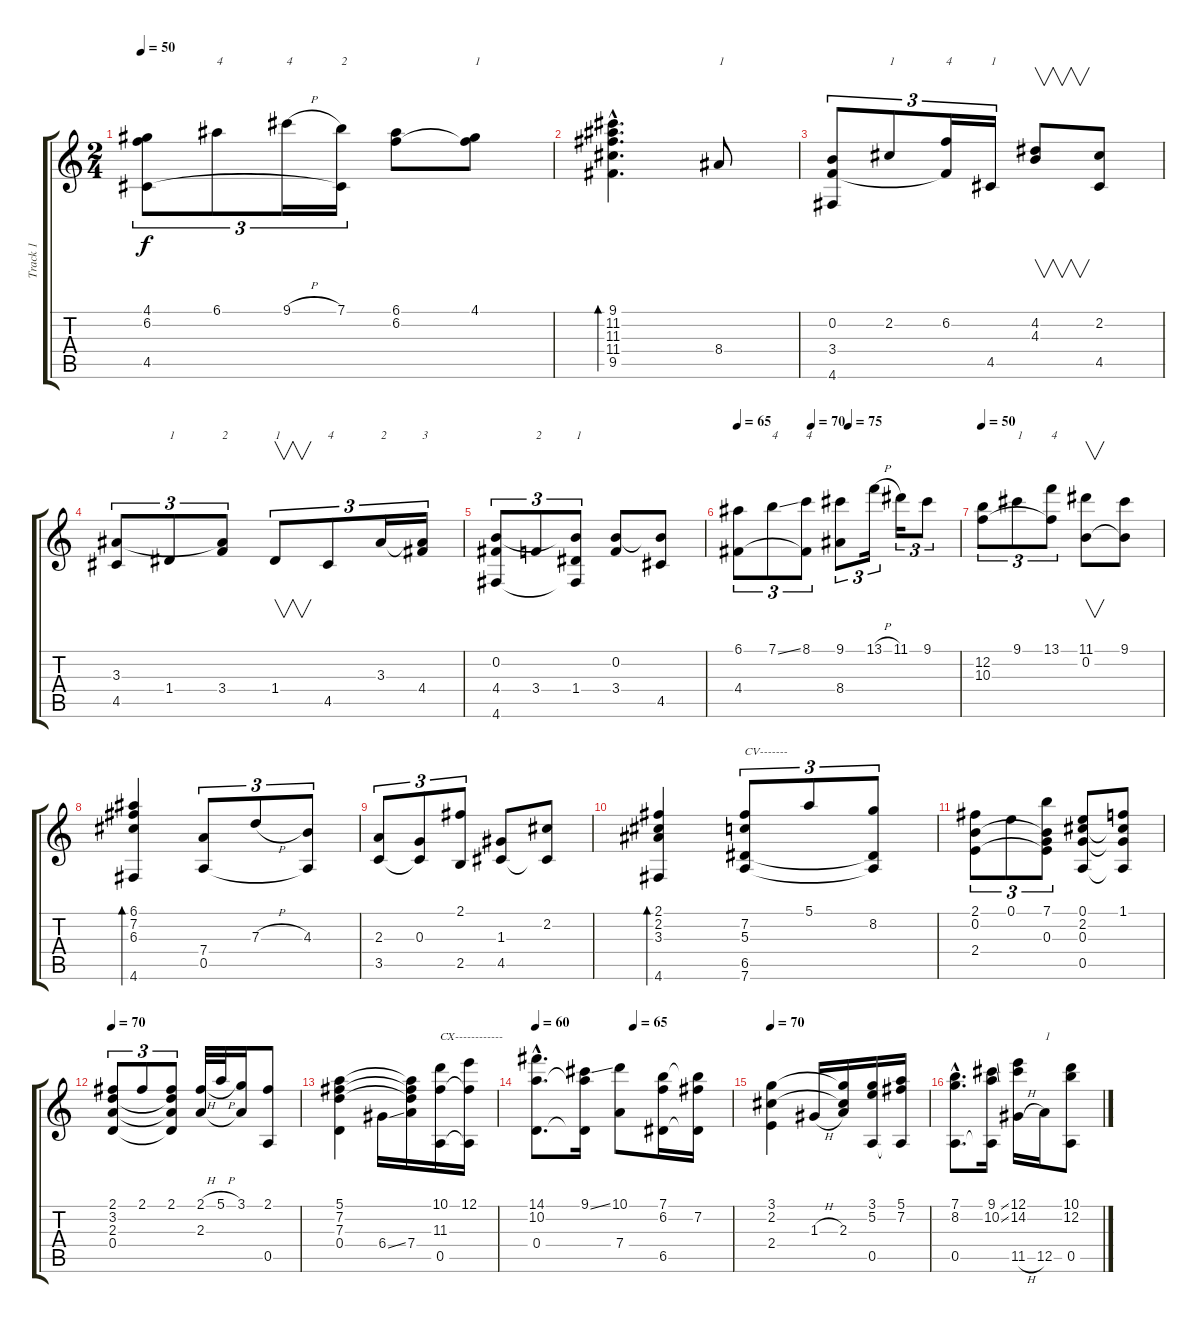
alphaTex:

\track ("Track 1" "Track 1") {instrument acousticguitarnylon}
\staff {score tabs}
\tuning (E4 B3 G3 D3 A2 D2) {hide}
\ts (2 4)
\tempo 50
\clef g2
\ks c
(4.1 6.2 4.5).8{tu (3 2) dy f} 6.1.8{tu (3 2) txt "4"} 9.1{h}.16{tu (3 2) txt "4"} (7.1 4.5{t}).16{tu (3 2) txt "2"} (6.1 6.2).8 (4.1 6.2{t}).8{txt "1"} |
(9.1{hac} 11.2{hac} 11.3{hac} 11.4{hac} 9.5{hac}).4{d bd 240} 8.4.8{txt "1"} |
(0.2 3.4 4.6).8{tu (3 2)} 2.2.8{tu (3 2) txt "1"} (6.2 3.4{t}).16{tu (3 2) txt "4"} 4.5.16{tu (3 2) txt "1"} (4.2 4.3).8{v} (2.2 4.5).8 |
(3.3 4.5).8{tu (3 2)} 1.4.8{tu (3 2) txt "1"} (3.3{t} 3.4).8{tu (3 2) txt "2"} 1.4.8{v tu (3 2) txt "1"} 4.5.8{tu (3 2) txt "4"} 3.3.16{tu (3 2) txt "2"} (3.3{t} 4.4).16{tu (3 2) txt "3"} |
(0.2 4.4 4.6).8{tu (3 2)} 3.4.8{tu (3 2) txt "2"} (0.2{t} 1.4 4.6{t}).8{tu (3 2) txt "1"} (0.2 3.4).8 (0.2{t} 4.5).8 |
\tempo 65
\tempo (70 0.3333333333333333)
\tempo (75 0.5)
(6.1 4.4).8{tu (3 2)} 7.1{ss}.8{tu (3 2) txt "4"} (8.1 4.4{t}).8{tu (3 2) txt "4"} (9.1 8.4).8{tu (3 2)} 13.1{h}.16{tu (3 2)} 11.1.16{tu (3 2)} 9.1.8{tu (3 2)} |
\tempo 50
(12.2 10.3).8{tu (3 2)} 9.1.8{tu (3 2) txt "1"} (13.1 10.3{t}).8{tu (3 2) txt "4"} (11.1 0.2).8{v} (9.1 0.2{t}).8 |
(6.1 7.2 6.3 4.6).4{bd 480} (7.4 0.5).8{tu (3 2)} 7.3{h}.8{tu (3 2)} (4.3 0.5{t}).8{tu (3 2)} |
(2.3 3.5).8{tu (3 2)} (0.3 3.5{t}).8{tu (3 2)} (2.1 2.5).8{tu (3 2)} (1.3 4.5).8 (2.2 4.5{t}).8 |
(2.1 2.2 3.3 4.6).4{bd 480} (7.2 5.3 6.5 7.6).8{tu (3 2) txt "CV-------"} 5.1.8{tu (3 2)} (8.2 6.5{t} 7.6{t}).8{tu (3 2)} |
(2.1 0.2 2.4).8{tu (3 2)} 0.1.8{tu (3 2)} (7.1 0.2{t} 0.3 2.4{t}).8{tu (3 2)} (0.1 2.2 0.3 0.5).8 (1.1 2.2{t} 0.3{t} 0.5{t}).8 |
\tempo 70
(2.1 3.2 2.3 0.4).8{tu (3 2)} 2.1.8{tu (3 2)} (2.1 3.2{t} 2.3{t} 0.4{t}).8{tu (3 2)} (2.1{h} 2.3).32 5.1{h}.32 (3.1 2.3{t}).16 (2.1 0.5).8 |
(5.1 7.2 7.3 0.4).4 6.4{ss}.16 (5.1{t} 7.2{t} 7.3{t} 7.4).16 (10.1 11.3 0.5).16{txt "CX------------"} (12.1 11.3{t} 0.5{t}).16 |
\tempo 60
\tempo (65 0.5)
(14.1{hac} 10.2{hac} 0.4{hac}).8{d} (9.1{ss} 10.2{t} 0.4{t}).16 (10.1 7.4).8 (7.1 6.2 6.5).16 (7.1{t} 7.2 6.5{t}).16 |
\tempo 70
(3.1 2.2 2.4).4 1.3{h}.16 (3.1{t} 2.2{t} 2.3).16 (3.1 5.2 0.5).16 (5.1 7.2 0.5{t}).16 |
(7.1{hac} 8.2{hac} 0.5{hac}).8{d} (9.1{ss} 10.2{ss} 0.5{t}).16 (12.1 14.2 11.5{h}).16 12.5.16{txt "1"} (10.1 12.2 0.5).8
